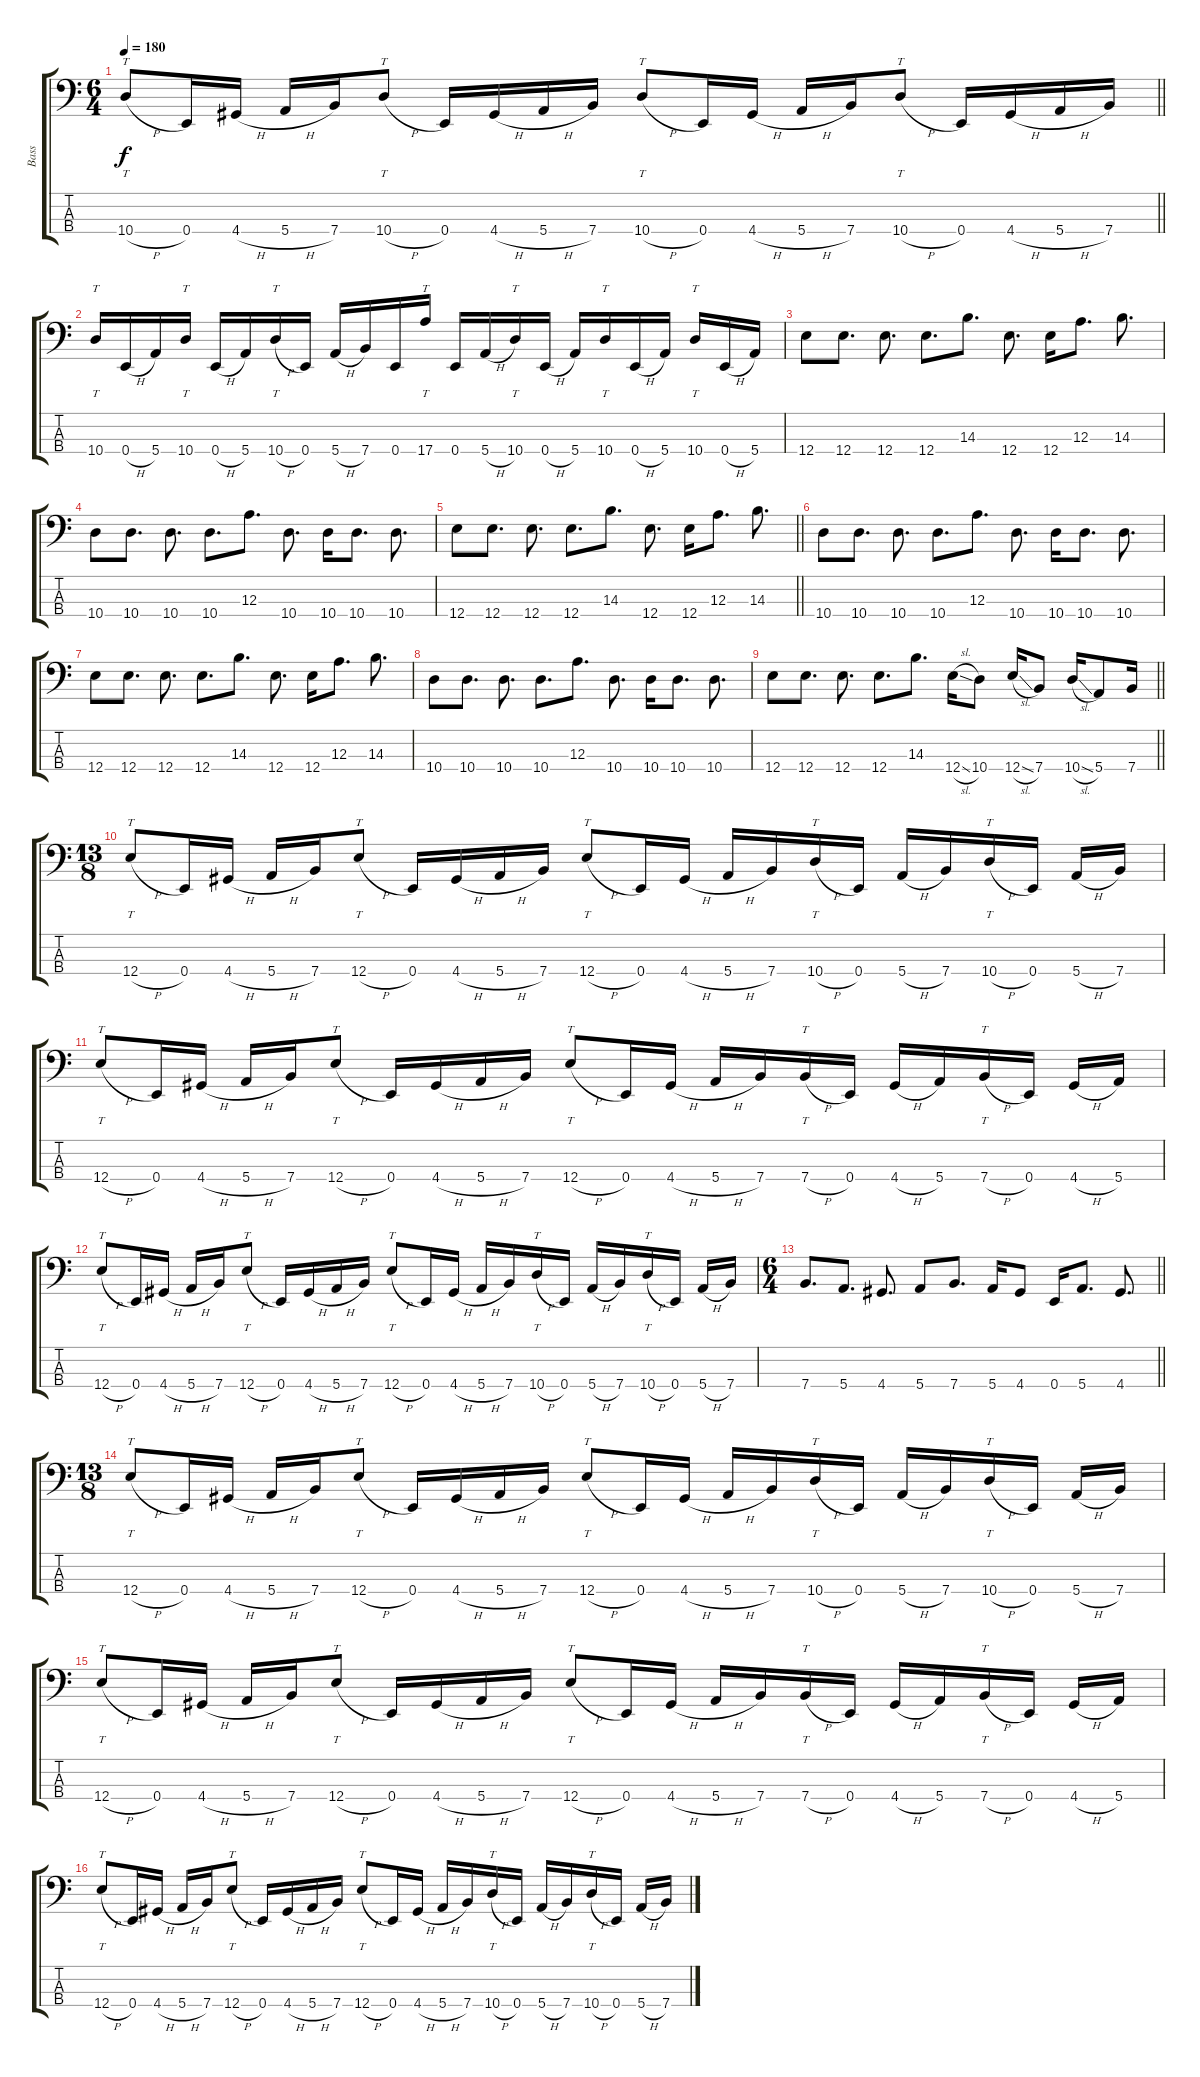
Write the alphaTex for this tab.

\track ("Bass" "Bass") {instrument slapbass2}
\staff {score tabs}
\tuning (G2 D2 A1 E1) {hide}
\ts (6 4)
\tempo 180
\clef f4
\barLineRight lightlight
\ks c
10.4{h}.8{tt dy f} 0.4.16 4.4{h}.16 5.4{h}.16 7.4.16 10.4{h}.8{tt} 0.4.16 4.4{h}.16 5.4{h}.16 7.4.16 10.4{h}.8{tt} 0.4.16 4.4{h}.16 5.4{h}.16 7.4.16 10.4{h}.8{tt} 0.4.16 4.4{h}.16 5.4{h}.16 7.4.16 |
10.4.16{tt} 0.4{h}.16 5.4.16 10.4.16{tt} 0.4{h}.16 5.4.16 10.4{h}.16{tt} 0.4.16 5.4{h}.16 7.4.16 0.4.16 17.4.16{tt} 0.4.16 5.4{h}.16 10.4.16{tt} 0.4{h}.16 5.4.16 10.4.16{tt} 0.4{h}.16 5.4.16 10.4.16{tt} 0.4{h}.16 5.4.16 |
12.4.8 12.4.8{d} 12.4.8{d} 12.4.8{d} 14.3.8{d} 12.4.8{d} 12.4.16 12.3.8{d} 14.3.8{d} |
10.4.8 10.4.8{d} 10.4.8{d} 10.4.8{d} 12.3.8{d} 10.4.8{d} 10.4.16 10.4.8{d} 10.4.8{d} |
\barLineRight lightlight
12.4.8 12.4.8{d} 12.4.8{d} 12.4.8{d} 14.3.8{d} 12.4.8{d} 12.4.16 12.3.8{d} 14.3.8{d} |
10.4.8 10.4.8{d} 10.4.8{d} 10.4.8{d} 12.3.8{d} 10.4.8{d} 10.4.16 10.4.8{d} 10.4.8{d} |
12.4.8 12.4.8{d} 12.4.8{d} 12.4.8{d} 14.3.8{d} 12.4.8{d} 12.4.16 12.3.8{d} 14.3.8{d} |
10.4.8 10.4.8{d} 10.4.8{d} 10.4.8{d} 12.3.8{d} 10.4.8{d} 10.4.16 10.4.8{d} 10.4.8{d} |
\barLineRight lightlight
12.4.8 12.4.8{d} 12.4.8{d} 12.4.8{d} 14.3.8{d} 12.4{sl}.16 10.4.8 12.4{sl}.16 7.4.8 10.4{sl}.16 5.4.8 7.4.16 |
\ts (13 8)
12.4{h}.8{tt} 0.4.16 4.4{h}.16 5.4{h}.16 7.4.16 12.4{h}.8{tt} 0.4.16 4.4{h}.16 5.4{h}.16 7.4.16 12.4{h}.8{tt} 0.4.16 4.4{h}.16 5.4{h}.16 7.4.16 10.4{h}.16{tt} 0.4.16 5.4{h}.16 7.4.16 10.4{h}.16{tt} 0.4.16 5.4{h}.16 7.4.16 |
12.4{h}.8{tt} 0.4.16 4.4{h}.16 5.4{h}.16 7.4.16 12.4{h}.8{tt} 0.4.16 4.4{h}.16 5.4{h}.16 7.4.16 12.4{h}.8{tt} 0.4.16 4.4{h}.16 5.4{h}.16 7.4.16 7.4{h}.16{tt} 0.4.16 4.4{h}.16 5.4.16 7.4{h}.16{tt} 0.4.16 4.4{h}.16 5.4.16 |
12.4{h}.8{tt} 0.4.16 4.4{h}.16 5.4{h}.16 7.4.16 12.4{h}.8{tt} 0.4.16 4.4{h}.16 5.4{h}.16 7.4.16 12.4{h}.8{tt} 0.4.16 4.4{h}.16 5.4{h}.16 7.4.16 10.4{h}.16{tt} 0.4.16 5.4{h}.16 7.4.16 10.4{h}.16{tt} 0.4.16 5.4{h}.16 7.4.16 |
\ts (6 4)
\barLineRight lightlight
7.4.8{d} 5.4.8{d} 4.4.8{d} 5.4.8 7.4.8{d} 5.4.16 4.4.8 0.4.16 5.4.8{d} 4.4.8{d} |
\ts (13 8)
12.4{h}.8{tt} 0.4.16 4.4{h}.16 5.4{h}.16 7.4.16 12.4{h}.8{tt} 0.4.16 4.4{h}.16 5.4{h}.16 7.4.16 12.4{h}.8{tt} 0.4.16 4.4{h}.16 5.4{h}.16 7.4.16 10.4{h}.16{tt} 0.4.16 5.4{h}.16 7.4.16 10.4{h}.16{tt} 0.4.16 5.4{h}.16 7.4.16 |
12.4{h}.8{tt} 0.4.16 4.4{h}.16 5.4{h}.16 7.4.16 12.4{h}.8{tt} 0.4.16 4.4{h}.16 5.4{h}.16 7.4.16 12.4{h}.8{tt} 0.4.16 4.4{h}.16 5.4{h}.16 7.4.16 7.4{h}.16{tt} 0.4.16 4.4{h}.16 5.4.16 7.4{h}.16{tt} 0.4.16 4.4{h}.16 5.4.16 |
12.4{h}.8{tt} 0.4.16 4.4{h}.16 5.4{h}.16 7.4.16 12.4{h}.8{tt} 0.4.16 4.4{h}.16 5.4{h}.16 7.4.16 12.4{h}.8{tt} 0.4.16 4.4{h}.16 5.4{h}.16 7.4.16 10.4{h}.16{tt} 0.4.16 5.4{h}.16 7.4.16 10.4{h}.16{tt} 0.4.16 5.4{h}.16 7.4.16
